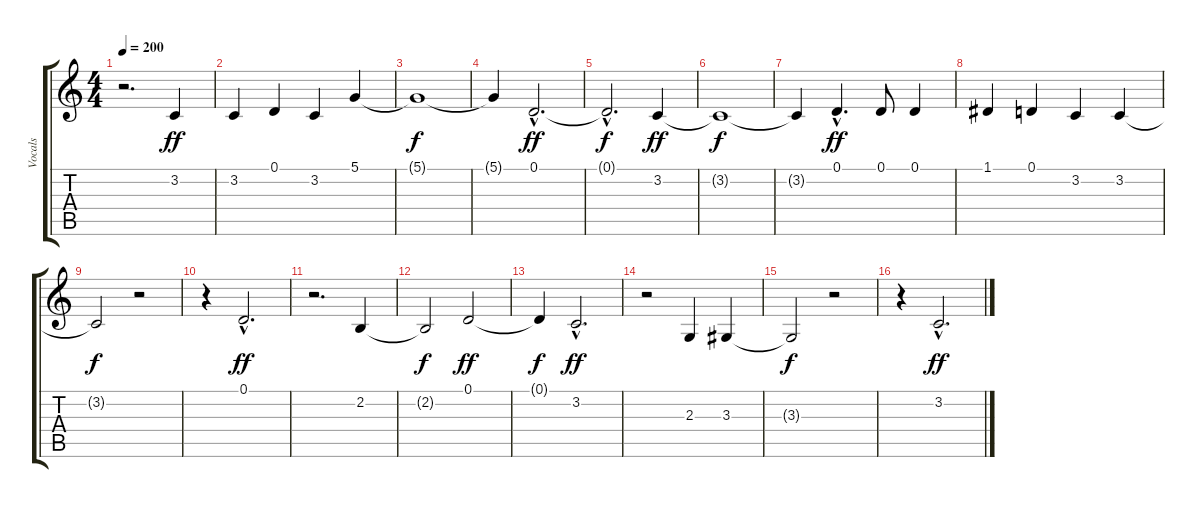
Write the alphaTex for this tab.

\track ("Vocals" "Vocals") {instrument oboe}
\staff {score tabs}
\tuning (D4 A3 F3 C3 G2 C2) {hide}
\ts (4 4)
\tempo 200
\clef g2
\ks c
r.2{d dy f} 3.2.4{dy ff} |
3.2.4 0.1.4 3.2.4 5.1.4 |
5.1{t}.1{dy f} |
5.1{t}.4 0.1{hac}.2{d dy ff} |
0.1{hac t}.2{d dy f} 3.2.4{dy ff} |
3.2{t}.1{dy f} |
3.2{t}.4 0.1{hac}.4{d dy ff} 0.1.8 0.1.4 |
1.1.4 0.1.4 3.2.4 3.2.4 |
3.2{t}.2{dy f} r.2 |
r.4 0.1{hac}.2{d dy ff} |
r.2{d} 2.2.4 |
2.2{t}.2{dy f} 0.1.2{dy ff} |
0.1{t}.4{dy f} 3.2{hac}.2{d dy ff} |
r.2 2.3.4 3.3.4 |
3.3{t}.2{dy f} r.2 |
r.4 3.2{hac}.2{d dy ff}
